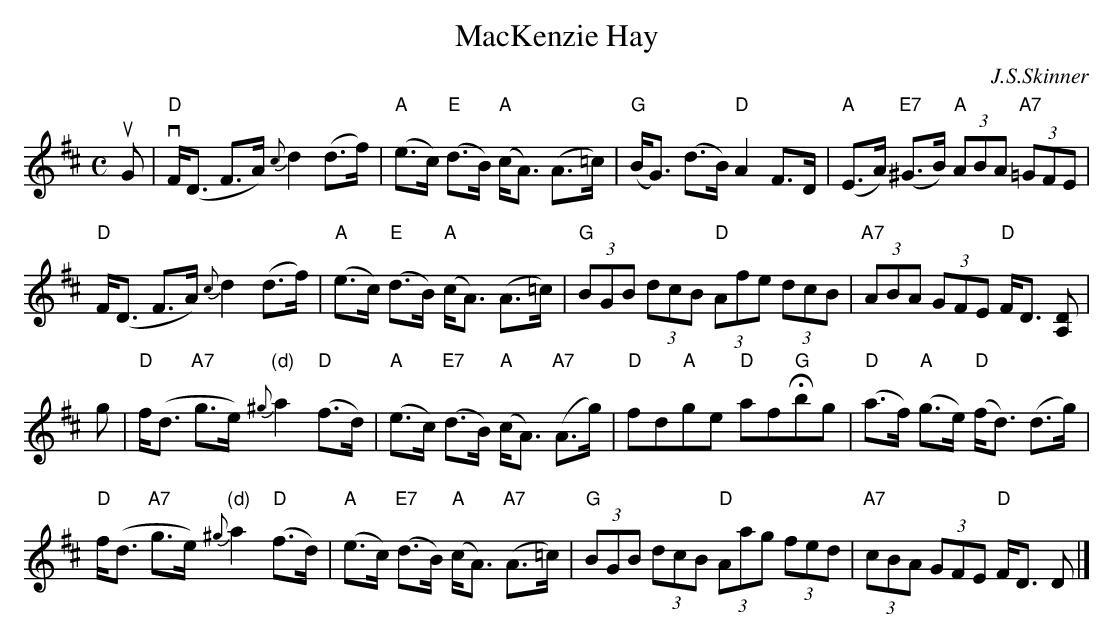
X:1
T: MacKenzie Hay
C: J.S.Skinner
M: C
L: 1/8
K: D
uG| \
"D"vF(<D F>A) {c}d2 (d>f) | "A"(e>c) "E"(d>B) "A"(c<A) (A>=c)| \
"G"(B<G) (d>B) "D"A2 F>D | "A"(E>A) "E7"(^G>B) "A"(3ABA "A7"(3=GFE |
"D"F(<D F>A) {c}d2 (d>f) | "A"(e>c) "E"(d>B) "A"(c<A) (A>=c) \
| "G"(3BGB (3dcB "D"(3Afe (3dcB | "A7"(3ABA (3GFE "D"F<D [DA,] |
g| \
"D"f(<d "A7"g>e) "(d)"{^g}a2 "D"(f>d) | "A"(e>c) "E7"(d>B) "A"(c<A) "A7"(A>g)| \
"D"fd"A"ge "D"af"G"Hbg | "D"(a>f) "A"(g>e) "D"(f<d) (d>g) |
"D"f(<d "A7"g>e) "(d)"{^g}a2 "D"(f>d) | "A"(e>c) "E7"(d>B) "A"(c<A) "A7"(A>=c)| \
"G"(3BGB (3dcB "D"(3Aag (3fed | "A7"(3cBA (3GFE "D"F<D D |]
